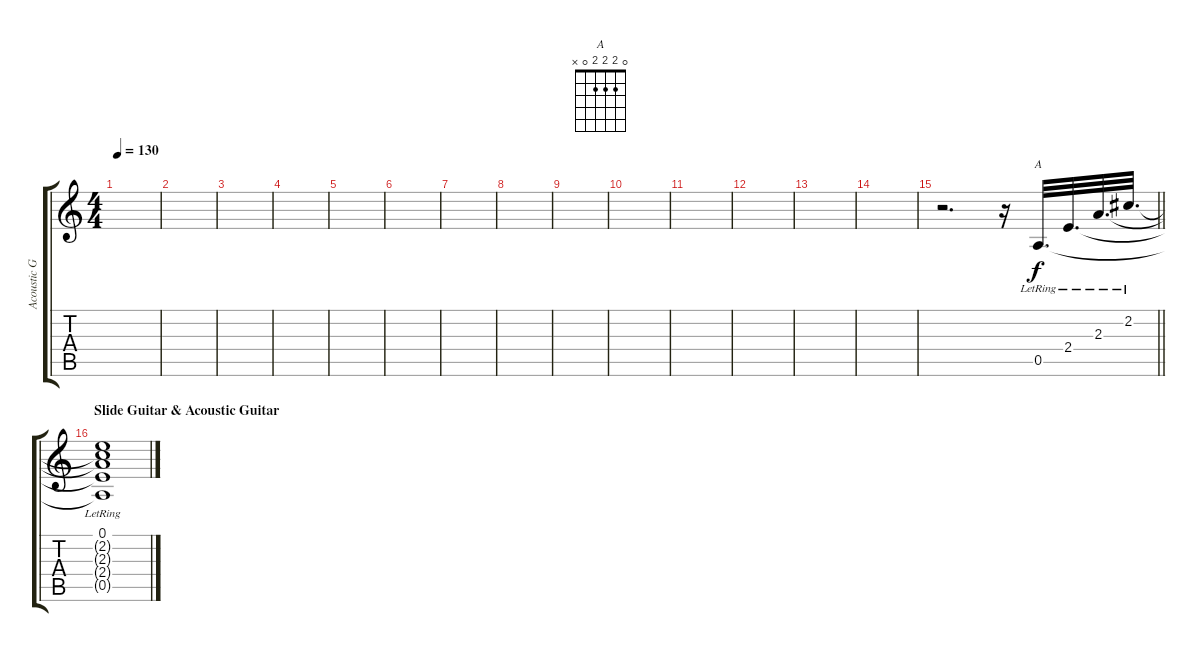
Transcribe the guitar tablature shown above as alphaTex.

\track ("Acoustic Guitar" "Acoustic G") {instrument acousticguitarsteel}
\staff {score tabs}
\tuning (E4 B3 G3 D3 A2 E2) {hide}
\chord ("A" 0 2 2 2 0 x)
\ts (4 4)
\tempo 130
\clef g2
\ks c
|
|
|
|
|
|
|
|
|
|
|
|
|
|
\barLineRight lightlight
r.2{d} r.16 0.5{lr}.32{d ch "A"} 2.4{lr}.32{d} 2.3{lr}.32{d} 2.2{lr}.32{d} |
\section ("" "Slide Guitar & Acoustic Guitar")
(0.1{lr} 2.2{t} 2.3{t} 2.4{t} 0.5{t}).1
